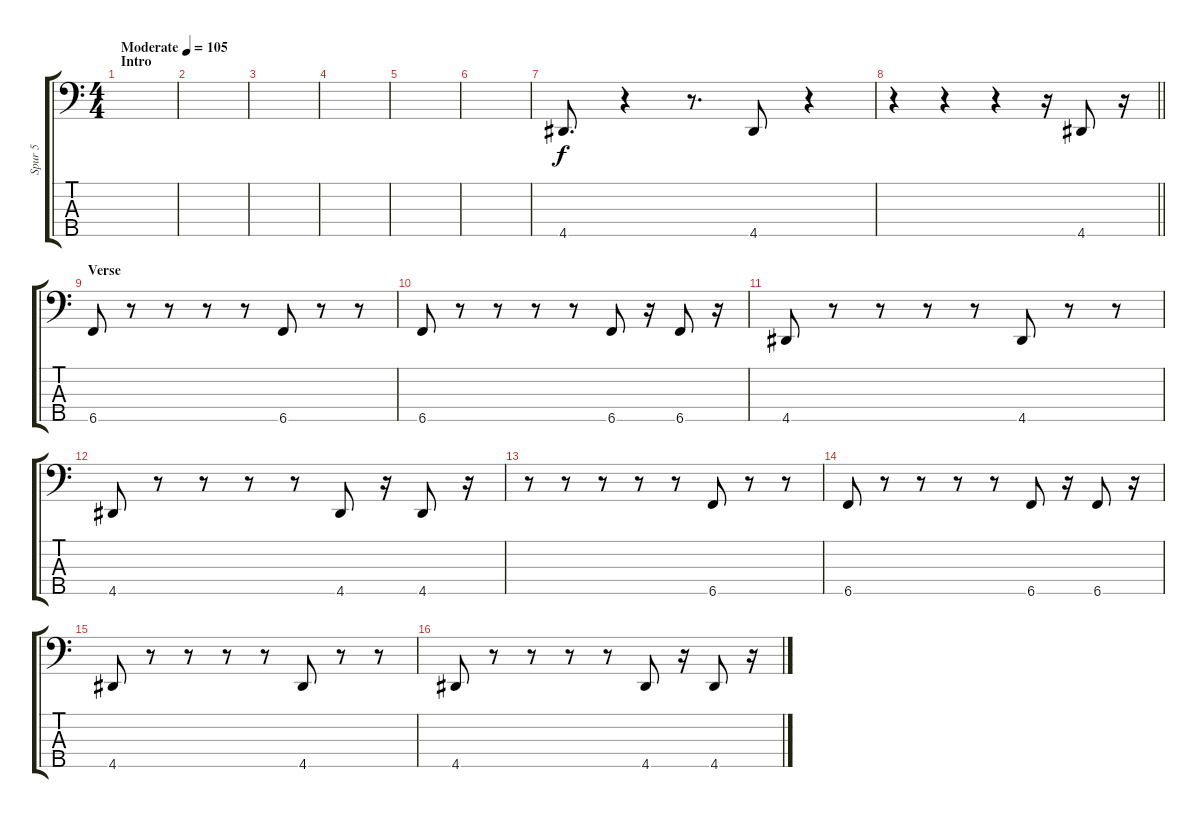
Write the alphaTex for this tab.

\track ("Spur 5" "Spur 5") {instrument electricbassfinger}
\staff {score tabs}
\tuning (G2 D2 A1 E1 B0) {hide}
\ts (4 4)
\section ("" "Intro")
\tempo (105 "Moderate")
\clef f4
\ks c
|
|
|
|
|
|
4.5.8{d} r.4 r.8{d} 4.5.8 r.4 |
\barLineRight lightlight
r.4 r.4 r.4 r.16 4.5.8 r.16 |
\section ("" "Verse")
6.5.8 r.8 r.8 r.8 r.8 6.5.8 r.8 r.8 |
6.5.8 r.8 r.8 r.8 r.8 6.5.8 r.16 6.5.8 r.16 |
4.5.8 r.8 r.8 r.8 r.8 4.5.8 r.8 r.8 |
4.5.8 r.8 r.8 r.8 r.8 4.5.8 r.16 4.5.8 r.16 |
r.8 r.8 r.8 r.8 r.8 6.5.8 r.8 r.8 |
6.5.8 r.8 r.8 r.8 r.8 6.5.8 r.16 6.5.8 r.16 |
4.5.8 r.8 r.8 r.8 r.8 4.5.8 r.8 r.8 |
4.5.8 r.8 r.8 r.8 r.8 4.5.8 r.16 4.5.8 r.16
